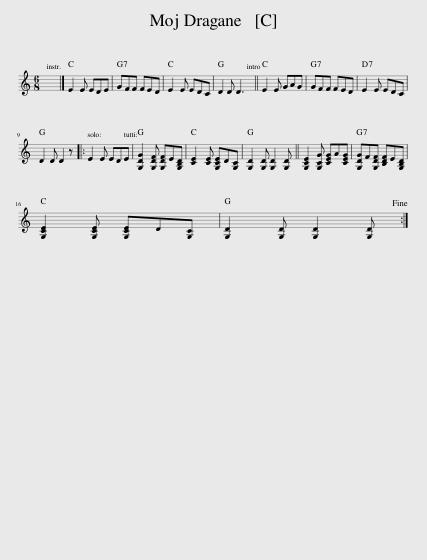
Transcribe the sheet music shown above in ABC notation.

X:1
L:1/8
M:6/8
I:linebreak $
K:C
V:1 treble
V:1
 x6 |] E2 E EDE | GFF FED | E2 E EDC | D2 D D3 || %5
 E2 E GAG | GFF FED | E2 E EDC |$ D2 D D2 z |: E2 E EDE | %10
 [G,DG]2 [G,DF] [G,DF]E[G,B,D] | [CE]2 [CE] [G,CE]D[G,C] | [G,D]2 [G,D] [G,D]2 [G,D] || [G,CE]2 [G,CG] [CEG]A[CEG] | [G,DG]F[G,DF] [B,DF]E[G,B,D] |$ %15
 [G,CE]2 [G,CE] [G,CE]D[G,C] | [G,D]2 [G,D] [G,D]2 [G,D]!fine! :| %17
